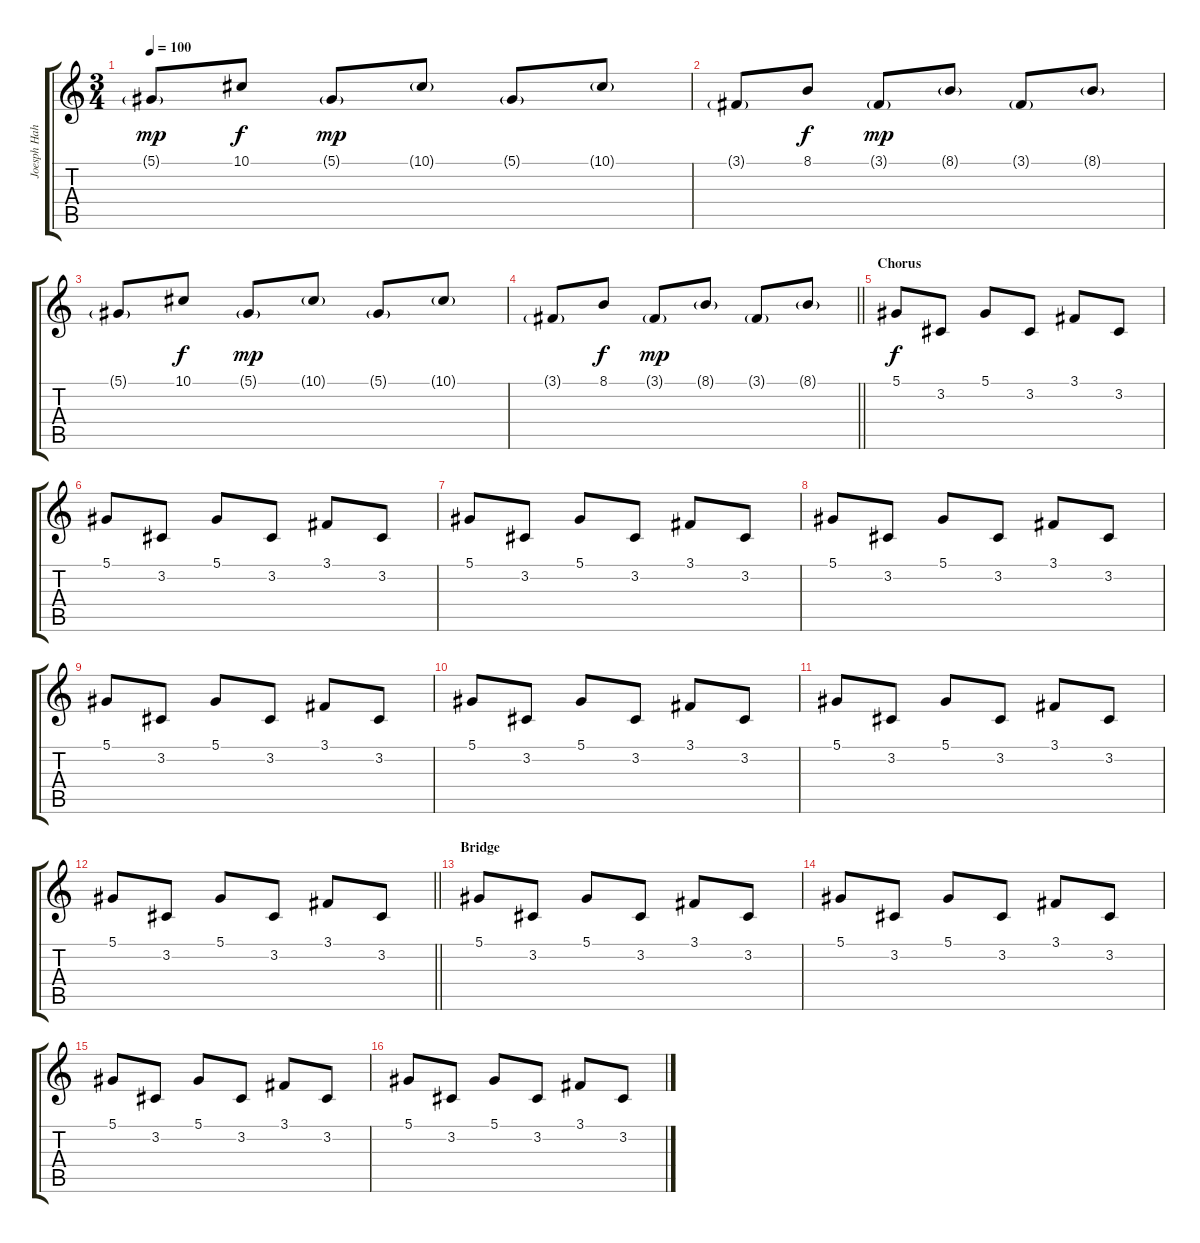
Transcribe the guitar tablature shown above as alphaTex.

\track ("Joesph Hahn" "Joesph Hah") {instrument lead5charang}
\staff {score tabs}
\tuning (Eb4 Bb3 Gb3 Db3 Ab2 Eb2) {hide}
\ts (3 4)
\tempo 100
\clef g2
\ks c
5.1{g}.8{dy mp} 10.1.8{dy f} 5.1{g}.8{dy mp} 10.1{g}.8 5.1{g}.8 10.1{g}.8 |
3.1{g}.8 8.1.8{dy f} 3.1{g}.8{dy mp} 8.1{g}.8 3.1{g}.8 8.1{g}.8 |
5.1{g}.8 10.1.8{dy f} 5.1{g}.8{dy mp} 10.1{g}.8 5.1{g}.8 10.1{g}.8 |
\barLineRight lightlight
3.1{g}.8 8.1.8{dy f} 3.1{g}.8{dy mp} 8.1{g}.8 3.1{g}.8 8.1{g}.8 |
\section ("" "Chorus")
5.1.8{dy f instrument lead5charang} 3.2.8 5.1.8 3.2.8 3.1.8 3.2.8 |
5.1.8 3.2.8 5.1.8 3.2.8 3.1.8 3.2.8 |
5.1.8 3.2.8 5.1.8 3.2.8 3.1.8 3.2.8 |
5.1.8 3.2.8 5.1.8 3.2.8 3.1.8 3.2.8 |
5.1.8 3.2.8 5.1.8 3.2.8 3.1.8 3.2.8 |
5.1.8 3.2.8 5.1.8 3.2.8 3.1.8 3.2.8 |
5.1.8 3.2.8 5.1.8 3.2.8 3.1.8 3.2.8 |
\barLineRight lightlight
5.1.8 3.2.8 5.1.8 3.2.8 3.1.8 3.2.8 |
\section ("" "Bridge")
5.1.8 3.2.8 5.1.8 3.2.8 3.1.8 3.2.8 |
5.1.8 3.2.8 5.1.8 3.2.8 3.1.8 3.2.8 |
5.1.8 3.2.8 5.1.8 3.2.8 3.1.8 3.2.8 |
5.1.8 3.2.8 5.1.8 3.2.8 3.1.8 3.2.8
